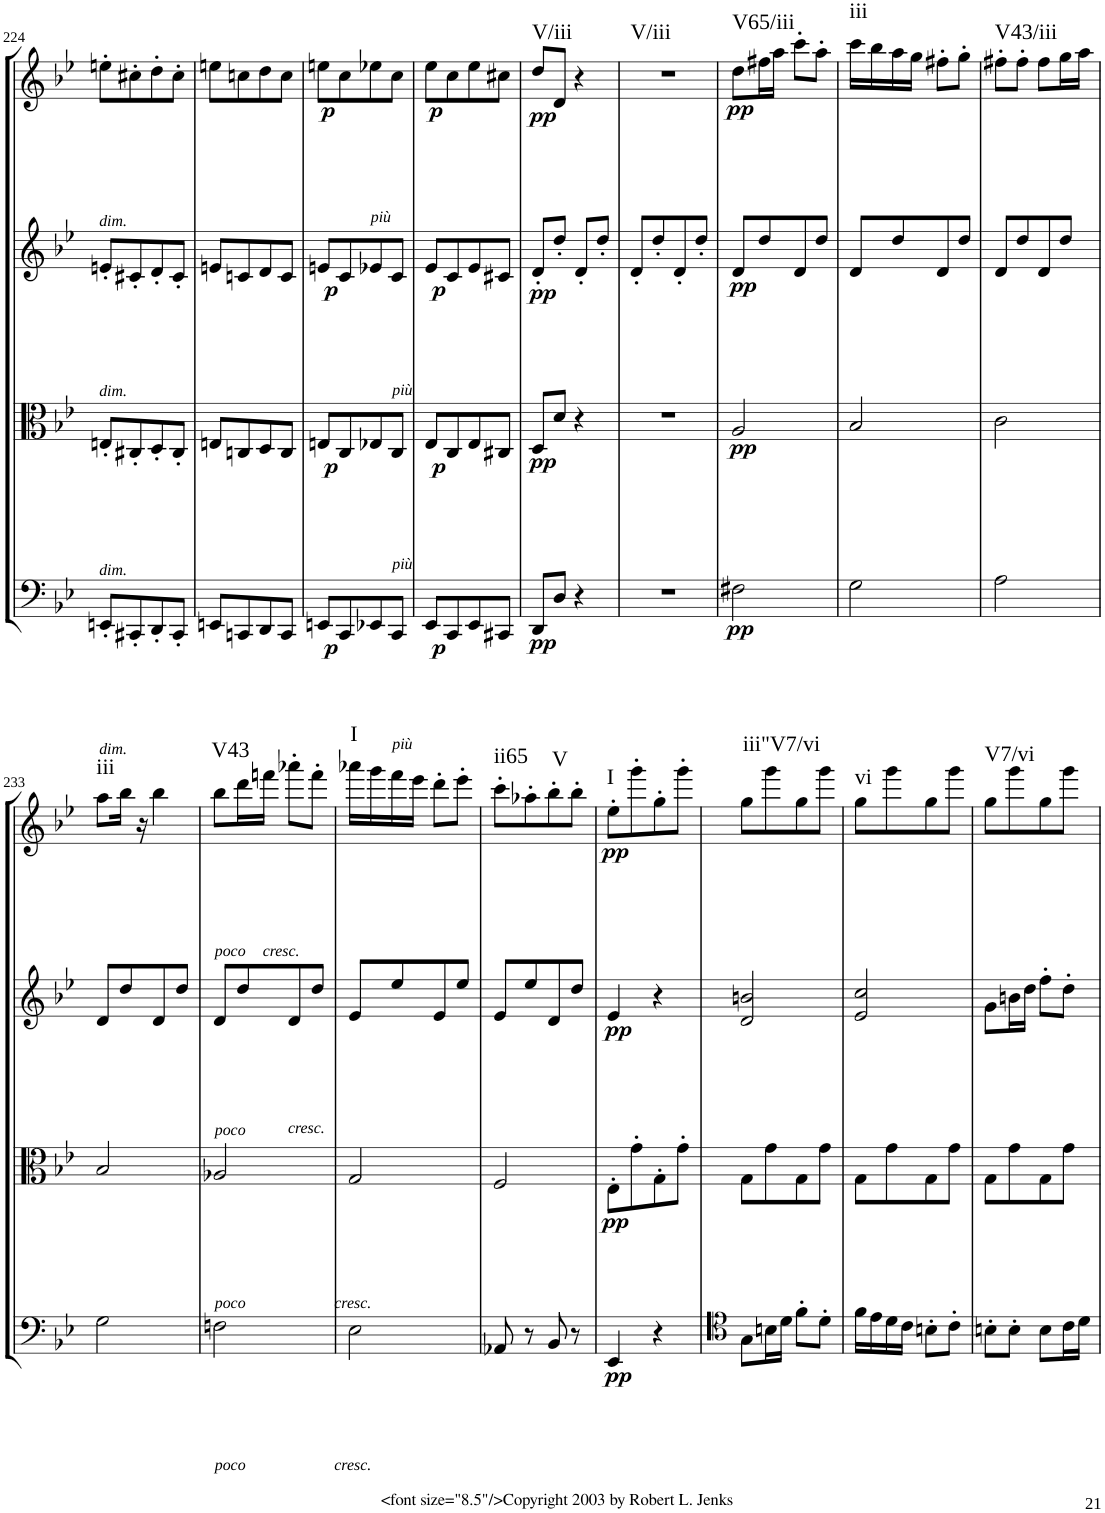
**kern	**dynam	**kern	**dynam	**kern	**dynam	**kern	**dynam	**harte
*part4	*part4	*part3	*part3	*part2	*part2	*part1	*part1	*part1
*staff4	*staff4	*staff3	*staff3	*staff2	*staff2	*staff1	*staff1	*
*I"Cello	*	*I"Viola	*	*I"2nd Violin	*	*I"1st Violin	*	*
*	*	*I'Vla	*	*I'Vln	*	*I'Vln	*	*
!!LO:PB:g=z
*clefF4	*	*clefC3	*	*clefG2	*	*clefG2	*	*
*k[b-e-]	*	*k[b-e-]	*	*k[b-e-]	*	*k[b-e-]	*	*
*B-:	*	*B-:	*	*B-:	*	*B-:	*	*
*M2/4	*	*M2/4	*	*M2/4	*	*M2/4	*	*
=224	=224	=224	=224	=224	=224	=224	=224	=224
!	!	!	!	!	!	!LO:TX:b:i:t=dim.	!	!
!	!	!	!	!LO:TX:b:i:t=dim.	!	!	!	!
!	!	!LO:TX:b:i:t=dim.	!	!	!	!	!	!
!LO:TX:b:i:t=dim.	!	!	!	!	!	!	!	!
8EEn'/L	.	8En'/L	.	8en'/L	.	8een'\L	.	.
8CC#X'/	.	8C#X'/	.	8c#X'/	.	8cc#X'\	.	.
8DD'/	.	8D'/	.	8d'/	.	8dd'\	.	.
8CC#'/J	.	8C#'/J	.	8c#'/J	.	8cc#'\J	.	.
=225	=225	=225	=225	=225	=225	=225	=225	=225
8EEn/L	.	8En/L	.	8en/L	.	8een\L	.	.
8CCn/	.	8Cn/	.	8cn/	.	8ccn\	.	.
8DD/	.	8D/	.	8d/	.	8dd\	.	.
8CC/J	.	8C/J	.	8c/J	.	8cc\J	.	.
=226	=226	=226	=226	=226	=226	=226	=226	=226
!	!LO:DY:b	!	!LO:DY:b	!	!LO:DY:b	!	!LO:DY:b	!
8EEn/L	p	8En/L	p	8en/L	p	8een\L	p	.
8CC/	.	8C/	.	8c/	.	8cc\	.	.
!	!	!	!	!	!	!LO:TX:b:i:t=più	!	!
8EE-X/	.	8E-X/	.	8e-X/	.	8ee-X\	.	.
!	!	!	!	!LO:TX:b:i:t=più	!	!	!	!
!	!	!LO:TX:b:i:t=più	!	!	!	!	!	!
!LO:TX:b:i:t=più	!	!	!	!	!	!	!	!
8CC/J	.	8C/J	.	8c/J	.	8cc\J	.	.
=227	=227	=227	=227	=227	=227	=227	=227	=227
!	!LO:DY:b	!	!LO:DY:b	!	!LO:DY:b	!	!LO:DY:b	!
8EE-/L	p	8E-/L	p	8e-/L	p	8ee-\L	p	.
8CC/	.	8C/	.	8c/	.	8cc\	.	.
8EE-/	.	8E-/	.	8e-/	.	8ee-\	.	.
8CC#X/J	.	8C#X/J	.	8c#X/J	.	8cc#X\J	.	.
=228	=228	=228	=228	=228	=228	=228	=228	=228
!	!LO:DY:b	!	!LO:DY:b	!	!LO:DY:b	!	!LO:DY:b	!LO:H:kt=V/iii
8DD/L	pp	8D/L	pp	8d'/L	pp	8dd/L	pp	N
8D/J	.	8d/J	.	8dd'/J	.	8d/J	.	.
4r	.	4r	.	8d'/L	.	4r	.	.
.	.	.	.	8dd'/J	.	.	.	.
=229	=229	=229	=229	=229	=229	=229	=229	=229
!	!	!	!	!	!	!	!	!LO:H:kt=V/iii
2r	.	2r	.	8d'/L	.	2r	.	N
.	.	.	.	8dd'/	.	.	.	.
.	.	.	.	8d'/	.	.	.	.
.	.	.	.	8dd'/J	.	.	.	.
=230	=230	=230	=230	=230	=230	=230	=230	=230
!	!LO:DY:b	!	!LO:DY:b	!	!LO:DY:b	!	!LO:DY:b	!LO:H:kt=V65/iii
2F#X\	pp	2A/	pp	8d/L	pp	8dd\L	pp	N
.	.	.	.	8dd/	.	16ff#X\L	.	.
.	.	.	.	.	.	16aa\JJ	.	.
.	.	.	.	8d/	.	8ccc'\L	.	.
.	.	.	.	8dd/J	.	8aa'\J	.	.
=231	=231	=231	=231	=231	=231	=231	=231	=231
!	!	!	!	!	!	!	!	!LO:H:kt=iii
2G\	.	2B-/	.	8d/L	.	16ccc\LL	.	N
.	.	.	.	.	.	16bb-\	.	.
.	.	.	.	8dd/	.	16aa\	.	.
.	.	.	.	.	.	16gg\JJ	.	.
.	.	.	.	8d/	.	8ff#X'\L	.	.
.	.	.	.	8dd/J	.	8gg'\J	.	.
=232	=232	=232	=232	=232	=232	=232	=232	=232
!	!	!	!	!	!	!	!	!LO:H:kt=V43/iii
2A\	.	2c\	.	8d/L	.	8ff#X'\L	.	N
.	.	.	.	8dd/	.	8ff#'\J	.	.
.	.	.	.	8d/	.	8ff#\L	.	.
.	.	.	.	8dd/J	.	16gg\L	.	.
.	.	.	.	.	.	16aa\JJ	.	.
!!LO:LB:g=z
=233	=233	=233	=233	=233	=233	=233	=233	=233
!	!	!	!	!	!	!	!	!LO:H:kt=iii
2G\	.	2B-/	.	8d/L	.	8aa\L	.	N
.	.	.	.	8dd/	.	16bb-\Jk	.	.
.	.	.	.	.	.	16r	.	.
.	.	.	.	8d/	.	4bb-\	.	.
.	.	.	.	8dd/J	.	.	.	.
=234	=234	=234	=234	=234	=234	=234	=234	=234
!	!	!	!	!	!	!LO:TX:b:i:t=poco	!	!
!	!	!	!	!LO:TX:b:i:t=poco	!	!	!	!
!	!	!LO:TX:b:i:t=poco	!	!	!	!	!	!
!LO:TX:b:i:t=poco	!	!	!	!	!	!	!	!LO:H:kt=V43
2Fn\	.	2A-X/	.	8d/L	.	8bb-\L	.	N
.	.	.	.	8dd/	.	16ddd\L	.	.
!	!	!	!	!	!	!LO:TX:b:i:t=cresc.	!	!
.	.	.	.	.	.	16fffn\JJ	.	.
!	!	!	!	!LO:TX:b:i:t=cresc.	!	!	!	!
.	.	.	.	8d/	.	8aaa-X'\L	.	.
.	.	.	.	8dd/J	.	8fff'\J	.	.
!	!	!LO:TX:b:i:t=cresc.	!	!	!	!	!	!
!LO:TX:b:i:t=cresc.	!	!	!	!	!	!	!	!
=235	=235	=235	=235	=235	=235	=235	=235	=235
!	!	!	!	!	!	!	!	!LO:H:kt=I
2E-\	.	2G/	.	8e-/L	.	16aaa-X\LL	.	N
.	.	.	.	.	.	16ggg\	.	.
.	.	.	.	8ee-/	.	16fff\	.	.
.	.	.	.	.	.	16eee-\JJ	.	.
.	.	.	.	8e-/	.	8ddd'\L	.	.
.	.	.	.	8ee-/J	.	8eee-'\J	.	.
=236	=236	=236	=236	=236	=236	=236	=236	=236
!	!	!	!	!	!	!	!	!LO:H:kt=ii65
8AA-X/	.	2F/	.	8e-/L	.	8ccc'\L	.	N
8r	.	.	.	8ee-/	.	8aa-X'\	.	.
!	!	!	!	!	!	!	!	!LO:H:kt=V
8BB-/	.	.	.	8d/	.	8bb-'\	.	N
8r	.	.	.	8dd/J	.	8bb-'\J	.	.
=237	=237	=237	=237	=237	=237	=237	=237	=237
!	!LO:DY:b	!	!LO:DY:b	!	!LO:DY:b	!	!LO:DY:b	!LO:H:kt=I
4EE-/	pp	8E-'\L	pp	4e-/	pp	8ee-'\L	pp	N
.	.	8g'\	.	.	.	8ggg'\	.	.
4r	.	8G'\	.	4r	.	8gg'\	.	.
.	.	8g'\J	.	.	.	8ggg'\J	.	.
=238	=238	=238	=238	=238	=238	=238	=238	=238
*clefC4	*	*	*	*	*	*	*	*
!	!	!	!	!	!	!	!	!LO:H:kt=iii"V7/vi
8G\L	.	8G\L	.	2d/ 2bn/	.	8gg\L	.	N
16Bn\L	.	8g\	.	.	.	8ggg\	.	.
16d\JJ	.	.	.	.	.	.	.	.
8f'\L	.	8G\	.	.	.	8gg\	.	.
8d'\J	.	8g\J	.	.	.	8ggg\J	.	.
=239	=239	=239	=239	=239	=239	=239	=239	=239
!	!	!	!	!	!	!	!	!LO:H:kt=vi
16f\LL	.	8G\L	.	2e-/ 2cc/	.	8gg\L	.	N
16e-\	.	.	.	.	.	.	.	.
16d\	.	8g\	.	.	.	8ggg\	.	.
16c\JJ	.	.	.	.	.	.	.	.
8Bn'\L	.	8G\	.	.	.	8gg\	.	.
8c'\J	.	8g\J	.	.	.	8ggg\J	.	.
=240	=240	=240	=240	=240	=240	=240	=240	=240
!	!	!	!	!	!	!	!	!LO:H:kt=V7/vi
8Bn'\L	.	8G\L	.	8g\L	.	8gg\L	.	N
8B'\J	.	8g\	.	16bn\L	.	8ggg\	.	.
.	.	.	.	16dd\JJ	.	.	.	.
8B\L	.	8G\	.	8ff'\L	.	8gg\	.	.
16c\L	.	8g\J	.	8dd'\J	.	8ggg\J	.	.
16d\JJ	.	.	.	.	.	.	.	.
=	=	=	=	=	=	=	=	=
*-	*-	*-	*-	*-	*-	*-	*-	*-
